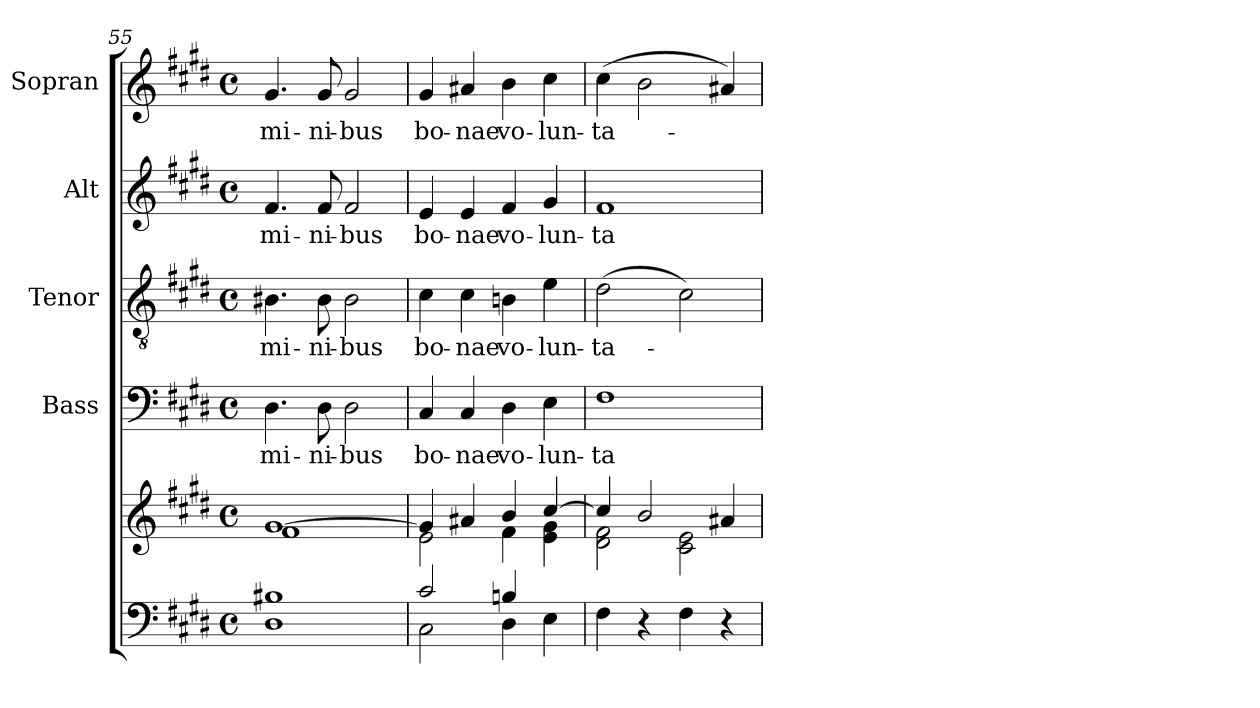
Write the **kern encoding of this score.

**kern	**kern	**kern	**text	**kern	**text	**kern	**text	**kern	**text
*part5	*part5	*part4	*part4	*part3	*part3	*part2	*part2	*part1	*part1
*staff6	*staff5	*staff4	*staff4	*staff3	*staff3	*staff2	*staff2	*staff1	*staff1
*	*	*I"Bass	*	*I"Tenor	*	*I"Alt	*	*I"Sopran	*
*	*	*I'B.	*	*I'T.	*	*I'A.	*	*I'S.	*
*clefF4	*clefG2	*clefF4	*	*clefGv2	*	*clefG2	*	*clefG2	*
*k[f#c#g#d#]	*k[f#c#g#d#]	*k[f#c#g#d#]	*	*k[f#c#g#d#]	*	*k[f#c#g#d#]	*	*k[f#c#g#d#]	*
*E:	*E:	*E:	*	*E:	*	*E:	*	*E:	*
*M4/4	*M4/4	*M4/4	*	*M4/4	*	*M4/4	*	*M4/4	*
*met(c)	*met(c)	*met(c)	*	*met(c)	*	*met(c)	*	*met(c)	*
=55	=55	=55	=55	=55	=55	=55	=55	=55	=55
*^	*^	*	*	*	*	*	*	*	*
!	!	!	!	!	!LO:LY:b	!	!LO:LY:b	!	!LO:LY:b	!	!LO:LY:b
1B#X	1D#	[>1g#	1f#	4.D#\	-mi-	4.B#X\	-mi-	4.f#/	-mi-	4.g#/	-mi-
!	!	!	!	!	!LO:LY:b	!	!LO:LY:b	!	!LO:LY:b	!	!LO:LY:b
.	.	.	.	8D#\	-ni-	8B#\	-ni-	8f#/	-ni-	8g#/	-ni-
!	!	!	!	!	!LO:LY:b	!	!LO:LY:b	!	!LO:LY:b	!	!LO:LY:b
.	.	.	.	2D#\	-bus	2B#\	-bus	2f#/	-bus	2g#/	-bus
=56	=56	=56	=56	=56	=56	=56	=56	=56	=56	=56	=56
!	!	!	!	!	!LO:LY:b	!	!LO:LY:b	!	!LO:LY:b	!	!LO:LY:b
2c#/	2C#\	4g#/]	2e\	4C#/	bo-	4c#\	bo-	4e/	bo-	4g#/	bo-
!	!	!	!	!	!LO:LY:b	!	!LO:LY:b	!	!LO:LY:b	!	!LO:LY:b
.	.	4a#X/	.	4C#/	-nae	4c#\	-nae	4e/	-nae	4a#X/	-nae
!	!	!	!	!	!LO:LY:b	!	!LO:LY:b	!	!LO:LY:b	!	!LO:LY:b
4Bn/	4D#\	4b/	4f#\	4D#\	vo-	4Bn\	vo-	4f#/	vo-	4b\	vo-
!	!	!	!	!	!LO:LY:b	!	!LO:LY:b	!	!LO:LY:b	!	!LO:LY:b
4ryy	4E\	[>4cc#/	4e\ 4g#\	4E\	-lun-	4e\	-lun-	4g#/	-lun-	4cc#\	-lun-
=57	=57	=57	=57	=57	=57	=57	=57	=57	=57	=57	=57
!	!	!	!	!	!LO:LY:b	!	!LO:LY:b	!	!LO:LY:b	!	!LO:LY:b
*v	*v	*	*	*	*	*	*	*	*	*	*
4F#\	4cc#/]	2d#\ 2f#\	1F#	-ta-	(>2d#\	-ta-	1f#	-ta-	(>4cc#\	-ta-
4r	2b/	.	.	.	.	.	.	.	2b\	.
4F#\	.	2c#\ 2e\	.	.	2c#\)	.	.	.	.	.
4r	4a#X/	.	.	.	.	.	.	.	4a#X/)	.
*	*v	*v	*	*	*	*	*	*	*	*
=	=	=	=	=	=	=	=	=	=
*-	*-	*-	*-	*-	*-	*-	*-	*-	*-
